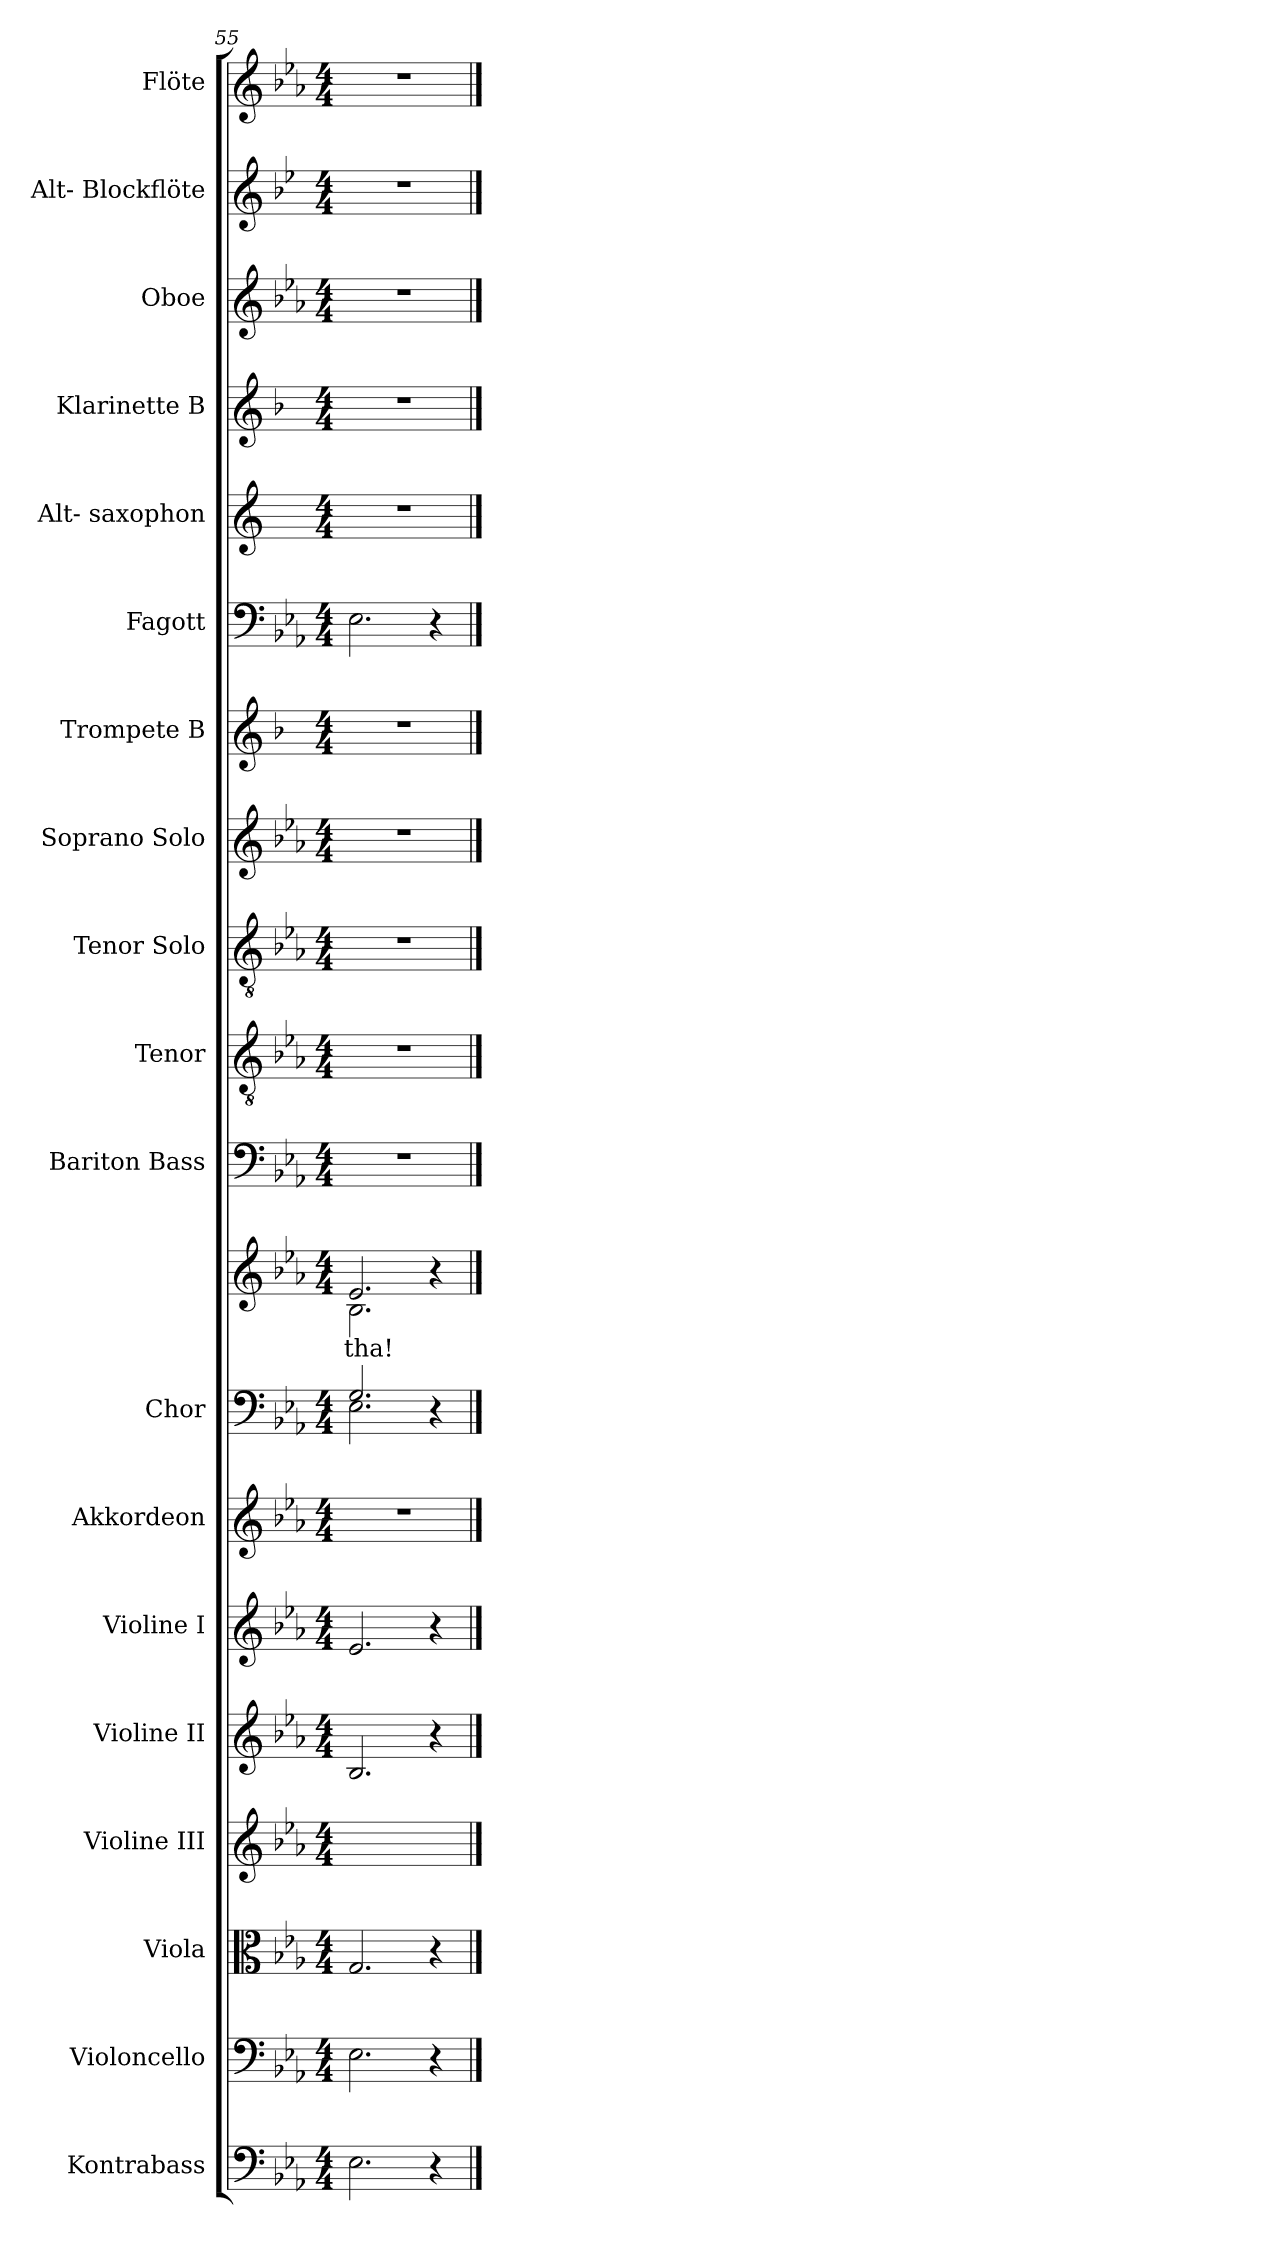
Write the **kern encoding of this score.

**kern	**kern	**kern	**kern	**kern	**kern	**kern	**kern	**kern	**text	**kern	**kern	**kern	**kern	**kern	**kern	**kern	**kern	**kern	**kern	**kern
*part19	*part18	*part17	*part16	*part15	*part14	*part13	*part12	*part12	*part12	*part11	*part10	*part9	*part8	*part7	*part6	*part5	*part4	*part3	*part2	*part1
*staff20	*staff19	*staff18	*staff17	*staff16	*staff15	*staff14	*staff13	*staff12	*staff12	*staff11	*staff10	*staff9	*staff8	*staff7	*staff6	*staff5	*staff4	*staff3	*staff2	*staff1
*I"Kontrabass	*I"Violoncello	*I"Viola	*I"Violine III	*I"Violine II	*I"Violine I	*I"Akkordeon	*I"Chor	*	*	*I"Bariton Bass	*I"Tenor	*I"Tenor Solo	*I"Soprano Solo	*I"Trompete B	*I"Fagott	*I"Alt- saxophon	*I"Klarinette B	*I"Oboe	*I"Alt- Blockflöte	*I"Flöte
*I'Kb.	*I'Vc.	*I'Vla.	*I'Vln. III	*I'Vln. II	*I'Vln. I	*I'Akk.	*I'Chor	*	*	*I'B	*I'T	*I'T. Solo	*I'S. Solo	*I'Tpt.	*I'Fgt.	*I'ASax.	*I'Kl.	*I'Ob.	*I'ABfl.	*I'Fl.
*clefF4	*clefF4	*clefC3	*clefG2	*clefG2	*clefG2	*clefG2	*clefF4	*clefG2	*	*clefF4	*clefGv2	*clefGv2	*clefG2	*clefG2	*clefF4	*clefG2	*clefG2	*clefG2	*clefG2	*clefG2
*ITrd7c12	*	*	*	*	*	*	*	*	*	*	*ITrd7c12	*ITrd7c12	*	*ITrd1c2	*	*ITrd5c9	*ITrd1c2	*	*ITrd-3c-5	*
*k[b-e-a-]	*k[b-e-a-]	*k[b-e-a-]	*k[b-e-a-]	*k[b-e-a-]	*k[b-e-a-]	*k[b-e-a-]	*k[b-e-a-]	*k[b-e-a-]	*	*k[b-e-a-]	*k[b-e-a-]	*k[b-e-a-]	*k[b-e-a-]	*k[b-e-a-]	*k[b-e-a-]	*k[b-e-a-]	*k[b-e-a-]	*k[b-e-a-]	*k[b-e-a-]	*k[b-e-a-]
*E-:	*E-:	*E-:	*E-:	*E-:	*E-:	*E-:	*E-:	*E-:	*	*E-:	*E-:	*E-:	*E-:	*E-:	*E-:	*E-:	*E-:	*E-:	*E-:	*E-:
*M4/4	*M4/4	*M4/4	*M4/4	*M4/4	*M4/4	*M4/4	*M4/4	*M4/4	*	*M4/4	*M4/4	*M4/4	*M4/4	*M4/4	*M4/4	*M4/4	*M4/4	*M4/4	*M4/4	*M4/4
=55	=55	=55	=55	=55	=55	=55	=55	=55	=55	=55	=55	=55	=55	=55	=55	=55	=55	=55	=55	=55
*	*	*	*	*	*	*	*^	*	*	*	*	*	*	*	*	*	*	*	*	*
!	!	!	!	!	!	!	!	!	!	!LO:LY:b:color=#000000	!	!	!	!	!	!	!	!	!	!	!
*	*	*	*	*	*	*	*	*	*^	*	*	*	*	*	*	*	*	*	*	*	*
2.EE-i\	2.E-i\	2.Gi/	2.Gi/yy	2.B-i/	2.e-i/	1r	2.Gi/	2.E-i\	2.e-i/	2.B-i\	-tha!	1r	1r	1r	1r	1r	2.E-i\	1r	1r	1r	1r	1r
4r	4r	4r	4ryy	4r	4r	.	4r	4ryy	4r	4ryy	.	.	.	.	.	.	4r	.	.	.	.	.
*	*	*	*	*	*	*	*v	*v	*	*	*	*	*	*	*	*	*	*	*	*	*	*
*	*	*	*	*	*	*	*	*v	*v	*	*	*	*	*	*	*	*	*	*	*	*
==	==	==	==	==	==	==	==	==	==	==	==	==	==	==	==	==	==	==	==	==
*-	*-	*-	*-	*-	*-	*-	*-	*-	*-	*-	*-	*-	*-	*-	*-	*-	*-	*-	*-	*-
